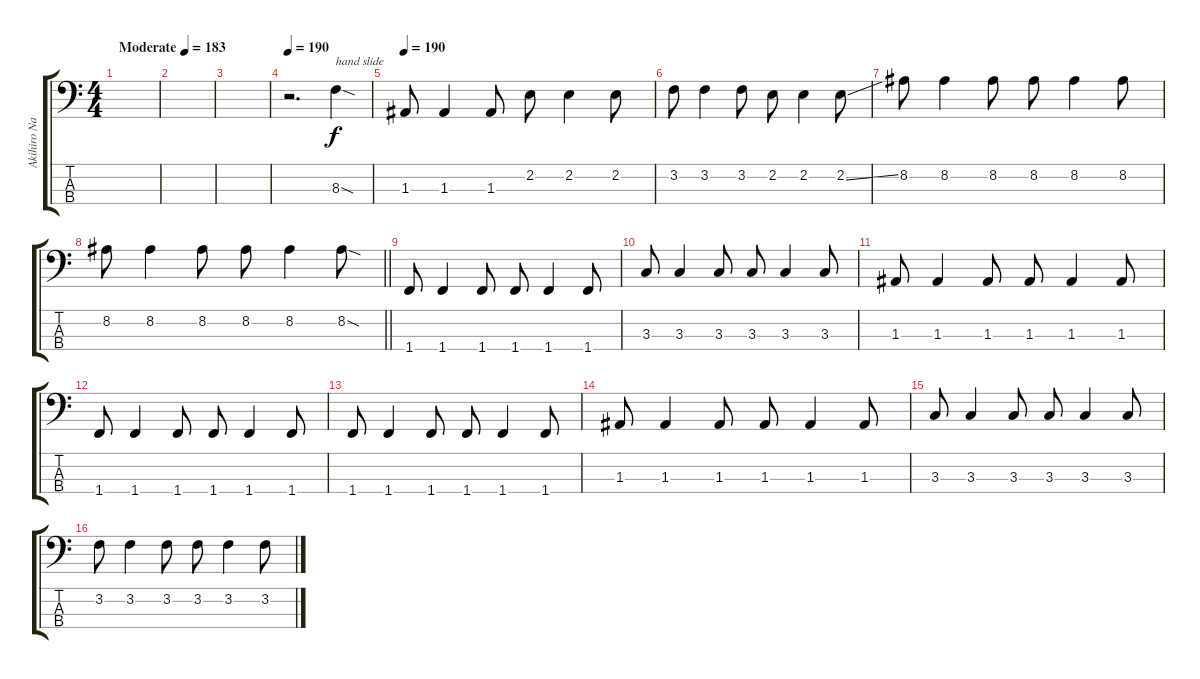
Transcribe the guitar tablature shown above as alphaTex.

\track ("Akihiro Nanba" "Akihiro Na") {instrument electricbasspick}
\staff {score tabs}
\tuning (G2 D2 A1 E1) {hide}
\ts (4 4)
\tempo (183 "Moderate")
\clef f4
\ks c
|
|
|
\tempo 190
r.2{d} 8.3{sod}.4{txt "hand slide"} |
\tempo 190
1.3.8 1.3.4 1.3.8 2.2.8 2.2.4 2.2.8 |
3.2.8 3.2.4 3.2.8 2.2.8 2.2.4 2.2{ss}.8 |
8.2.8 8.2.4 8.2.8 8.2.8 8.2.4 8.2.8 |
\barLineRight lightlight
8.2.8 8.2.4 8.2.8 8.2.8 8.2.4 8.2{sod}.8 |
\section ("" "")
1.4.8 1.4.4 1.4.8 1.4.8 1.4.4 1.4.8 |
3.3.8 3.3.4 3.3.8 3.3.8 3.3.4 3.3.8 |
1.3.8 1.3.4 1.3.8 1.3.8 1.3.4 1.3.8 |
1.4.8 1.4.4 1.4.8 1.4.8 1.4.4 1.4.8 |
1.4.8 1.4.4 1.4.8 1.4.8 1.4.4 1.4.8 |
1.3.8 1.3.4 1.3.8 1.3.8 1.3.4 1.3.8 |
3.3.8 3.3.4 3.3.8 3.3.8 3.3.4 3.3.8 |
3.2.8 3.2.4 3.2.8 3.2.8 3.2.4 3.2.8
